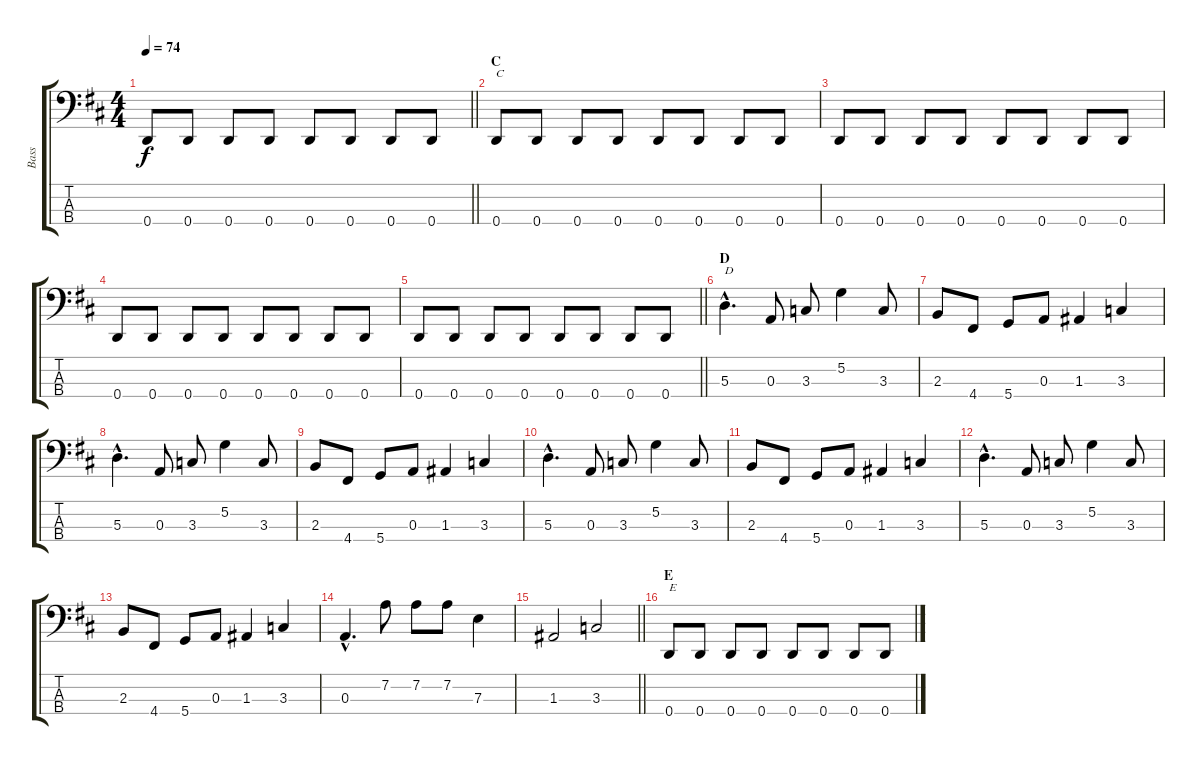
\track ("Bass" "Bass") {instrument electricbasspick}
\staff {score tabs}
\tuning (G2 D2 A1 D1) {hide}
\ts (4 4)
\tempo 74
\clef f4
\barLineRight lightlight
\ks d
0.4.8{dy f} 0.4.8 0.4.8 0.4.8 0.4.8 0.4.8 0.4.8 0.4.8 |
\section ("" "C")
0.4.8{txt "C"} 0.4.8 0.4.8 0.4.8 0.4.8 0.4.8 0.4.8 0.4.8 |
0.4.8 0.4.8 0.4.8 0.4.8 0.4.8 0.4.8 0.4.8 0.4.8 |
0.4.8 0.4.8 0.4.8 0.4.8 0.4.8 0.4.8 0.4.8 0.4.8 |
\barLineRight lightlight
0.4.8 0.4.8 0.4.8 0.4.8 0.4.8 0.4.8 0.4.8 0.4.8 |
\section ("" "D")
5.3{hac}.4{d txt "D"} 0.3.8 3.3.8 5.2.4 3.3.8 |
2.3.8 4.4.8 5.4.8 0.3.8 1.3.4 3.3.4 |
5.3{hac}.4{d} 0.3.8 3.3.8 5.2.4 3.3.8 |
2.3.8 4.4.8 5.4.8 0.3.8 1.3.4 3.3.4 |
5.3{hac}.4{d} 0.3.8 3.3.8 5.2.4 3.3.8 |
2.3.8 4.4.8 5.4.8 0.3.8 1.3.4 3.3.4 |
5.3{hac}.4{d} 0.3.8 3.3.8 5.2.4 3.3.8 |
2.3.8 4.4.8 5.4.8 0.3.8 1.3.4 3.3.4 |
0.3{hac}.4{d} 7.2.8 7.2.8 7.2.8 7.3.4 |
\barLineRight lightlight
1.3.2 3.3.2 |
\section ("" "E")
0.4.8{txt "E"} 0.4.8 0.4.8 0.4.8 0.4.8 0.4.8 0.4.8 0.4.8
